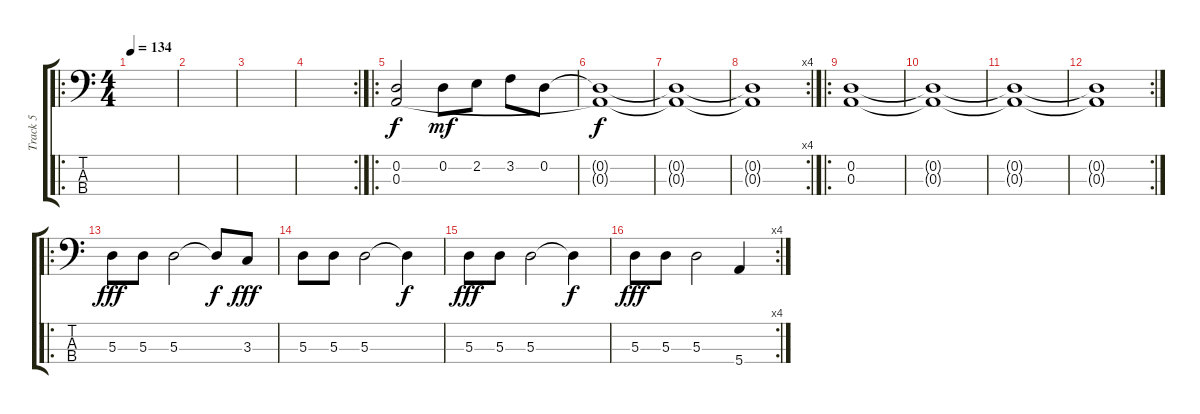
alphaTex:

\track ("Track 5" "Track 5") {instrument acousticbass}
\staff {score tabs}
\tuning (G2 D2 A1 E1) {hide}
\ro
\ts (4 4)
\tempo 134
\clef f4
\ks c
|
|
|
\rc 2
|
\ro
(0.2 0.3).2 0.2.8{dy mf} 2.2.8 3.2.8 0.2.8 |
(0.2{t} 0.3{t}).1{dy f} |
(0.2{t} 0.3{t}).1 |
\rc 4
(0.2{t} 0.3{t}).1 |
\ro
(0.2 0.3).1 |
(0.2{t} 0.3{t}).1 |
(0.2{t} 0.3{t}).1 |
\rc 2
(0.2{t} 0.3{t}).1 |
\ro
5.3.8{dy fff} 5.3.8 5.3.2 5.3{t}.8{dy f} 3.3.8{dy fff} |
5.3.8 5.3.8 5.3.2 5.3{t}.4{dy f} |
5.3.8{dy fff} 5.3.8 5.3.2 5.3{t}.4{dy f} |
\rc 4
5.3.8{dy fff} 5.3.8 5.3.2 5.4.4{balance 8}
